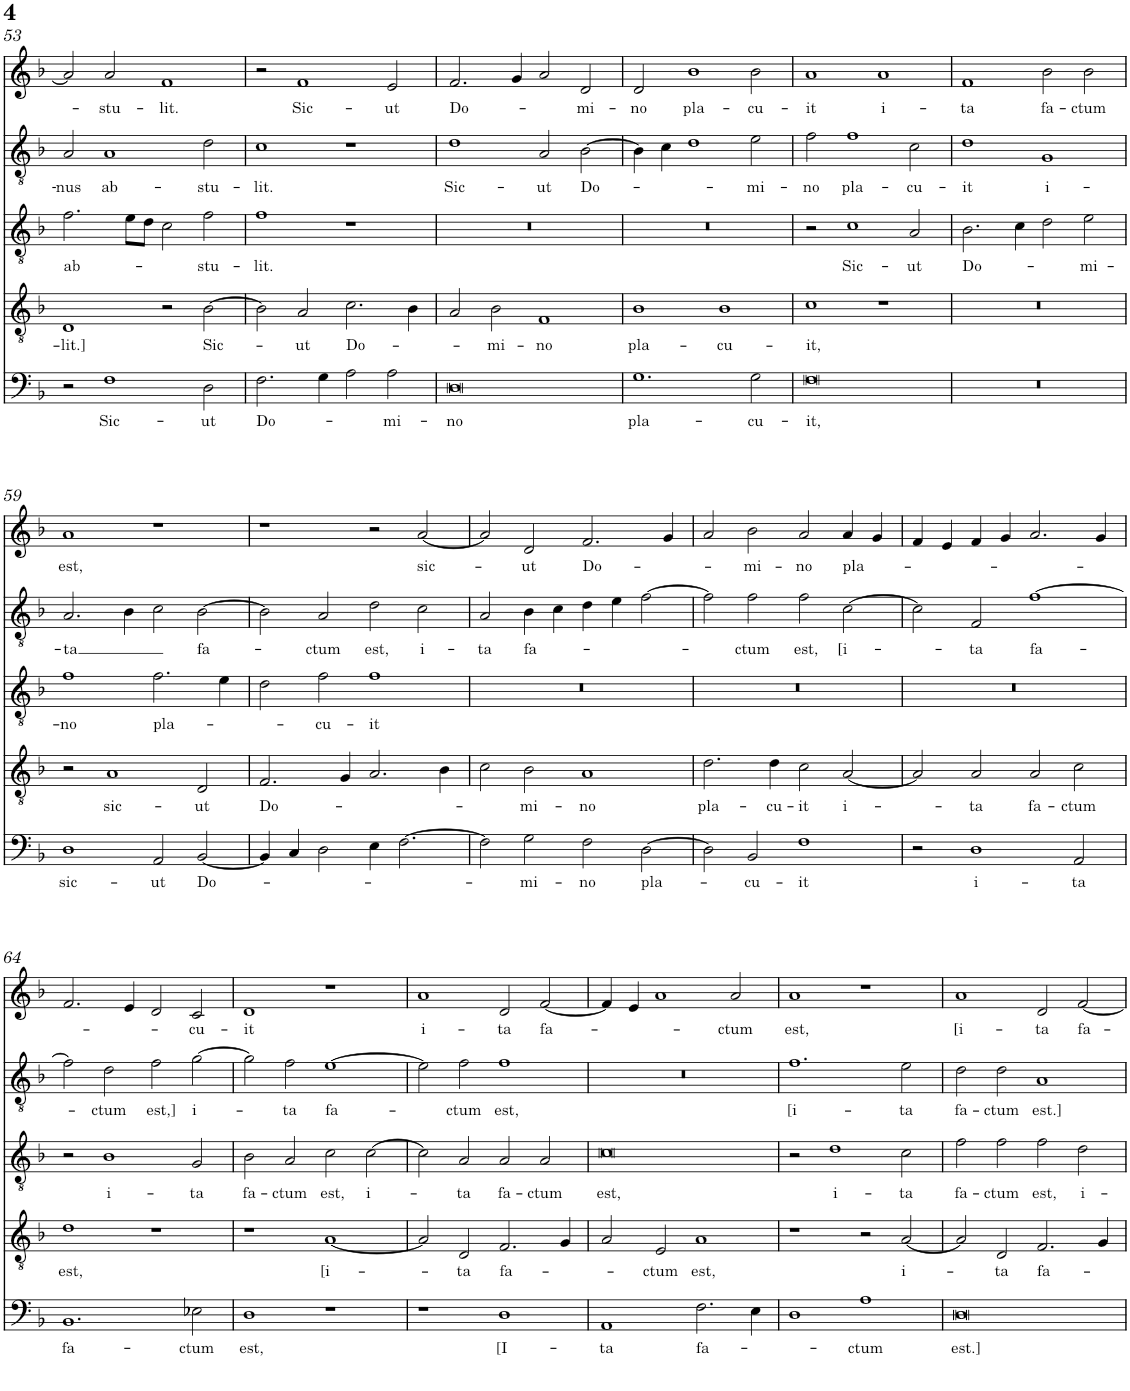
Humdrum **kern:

**kern	**text	**kern	**text	**kern	**text	**kern	**text	**kern	**text
*part5	*part5	*part4	*part4	*part3	*part3	*part2	*part2	*part1	*part1
*staff5	*staff5	*staff4	*staff4	*staff3	*staff3	*staff2	*staff2	*staff1	*staff1
*I"Piano	*	*I"Piano	*	*I"Piano	*	*I"Piano	*	*I"Piano	*
*I'Pno	*	*I'Pno	*	*I'Pno	*	*I'Pno	*	*I'Pno	*
!!LO:PB:g=z
*clefF4	*	*clefGv2	*	*clefGv2	*	*clefGv2	*	*clefG2	*
*k[b-]	*	*k[b-]	*	*k[b-]	*	*k[b-]	*	*k[b-]	*
*M4/2	*	*M4/2	*	*M4/2	*	*M4/2	*	*M4/2	*
=53	=53	=53	=53	=53	=53	=53	=53	=53	=53
!	!	!	!LO:LY:b	!	!LO:LY:b	!	!LO:LY:b	!	!
2r	.	1D	-lit.]	2.f\	ab­-	2A/	-nus	2a/]	.
!	!LO:LY:b	!	!	!	!	!	!LO:LY:b	!	!LO:LY:b
1F	Sic-	.	.	.	.	1A	ab-	2a/	-stu­-
.	.	.	.	8e\L	.	.	.	.	.
.	.	.	.	8d\J	.	.	.	.	.
!	!	!	!	!	!	!	!	!	!LO:LY:b
.	.	2r	.	2c\	.	.	.	1f	-lit.
!	!LO:LY:b	!	!LO:LY:b	!	!LO:LY:b	!	!LO:LY:b	!	!
2D\	-ut	[2B-\	Sic-	2f\	-stu­-	2d\	-stu­-	.	.
=54	=54	=54	=54	=54	=54	=54	=54	=54	=54
!	!LO:LY:b	!	!	!	!LO:LY:b	!	!LO:LY:b	!	!
2.F\	Do-	2B-\]	.	1f	-lit.	1c	-lit.	2r	.
!	!	!	!LO:LY:b	!	!	!	!	!	!LO:LY:b
.	.	2A/	-ut	.	.	.	.	1f	Sic-
4G\	.	.	.	.	.	.	.	.	.
!	!	!	!LO:LY:b	!	!	!	!	!	!
2A\	.	2.c\	Do­-	1r	.	1r	.	.	.
!	!LO:LY:b	!	!	!	!	!	!	!	!LO:LY:b
2A\	-mi­-	.	.	.	.	.	.	2e/	-ut
.	.	4B-\	.	.	.	.	.	.	.
=55	=55	=55	=55	=55	=55	=55	=55	=55	=55
!	!LO:LY:b	!	!	!	!	!	!LO:LY:b	!	!LO:LY:b
0D	-no	2A/	.	0r	.	1d	Sic-	2.f/	Do-
!	!	!	!LO:LY:b	!	!	!	!	!	!
.	.	2B-\	-mi-	.	.	.	.	.	.
.	.	.	.	.	.	.	.	4g/	.
!	!	!	!LO:LY:b	!	!	!	!LO:LY:b	!	!
.	.	1F	-no	.	.	2A/	-ut	2a/	.
!	!	!	!	!	!	!	!LO:LY:b	!	!LO:LY:b
.	.	.	.	.	.	[2B-\	Do­-	2d/	-mi-
=56	=56	=56	=56	=56	=56	=56	=56	=56	=56
!	!LO:LY:b	!	!LO:LY:b	!	!	!	!	!	!LO:LY:b
1.G	pla­-	1B-	pla­-	0r	.	4B-\]	.	2d/	-no
.	.	.	.	.	.	4c\	.	.	.
!	!	!	!	!	!	!	!	!	!LO:LY:b
.	.	.	.	.	.	1d	.	1b-	pla­-
!	!	!	!LO:LY:b	!	!	!	!	!	!
.	.	1B-	-cu­-	.	.	.	.	.	.
!	!LO:LY:b	!	!	!	!	!	!LO:LY:b	!	!LO:LY:b
2G\	-cu­-	.	.	.	.	2e\	-mi­-	2b-\	-cu-
=57	=57	=57	=57	=57	=57	=57	=57	=57	=57
!	!LO:LY:b	!	!LO:LY:b	!	!	!	!LO:LY:b	!	!LO:LY:b
0F	-it,	1c	-it,	2r	.	2f\	-no	1a	-it
!	!	!	!	!	!LO:LY:b	!	!LO:LY:b	!	!
.	.	.	.	1c	Sic­-	1f	pla-	.	.
!	!	!	!	!	!	!	!	!	!LO:LY:b
.	.	1r	.	.	.	.	.	1a	i­-
!	!	!	!	!	!LO:LY:b	!	!LO:LY:b	!	!
.	.	.	.	2A/	-ut	2c\	-cu­-	.	.
=58	=58	=58	=58	=58	=58	=58	=58	=58	=58
!	!	!	!	!	!LO:LY:b	!	!LO:LY:b	!	!LO:LY:b
0r	.	0r	.	2.B-\	Do-	1d	-it	1f	-ta
.	.	.	.	4c\	.	.	.	.	.
!	!	!	!	!	!	!	!LO:LY:b	!	!LO:LY:b
.	.	.	.	2d\	.	1G	i­-	2b-\	fa-
!	!	!	!	!	!LO:LY:b	!	!	!	!LO:LY:b
.	.	.	.	2e\	-mi­-	.	.	2b-\	-ctum
!!LO:LB:g=z
=59	=59	=59	=59	=59	=59	=59	=59	=59	=59
!	!LO:LY:b	!	!	!	!LO:LY:b	!	!LO:LY:b	!	!LO:LY:b
1D	sic-	2r	.	1f	-no	2.A/	-ta	1a	est,
!	!	!	!LO:LY:b	!	!	!	!	!	!
.	.	1A	sic­-	.	.	.	.	.	.
.	.	.	.	.	.	4B-\	.	.	.
!	!LO:LY:b	!	!	!	!LO:LY:b	!	!	!	!
2AA/	-ut	.	.	2.f\	pla-	2c\	.	1r	.
!	!LO:LY:b	!	!LO:LY:b	!	!	!	!LO:LY:b	!	!
[2BB-/	Do-	2D/	-ut	.	.	[2B-\	fa-	.	.
.	.	.	.	4e\	.	.	.	.	.
=60	=60	=60	=60	=60	=60	=60	=60	=60	=60
!	!	!	!LO:LY:b	!	!	!	!	!	!
4BB-/]	.	2.F/	Do-	2d\	.	2B-\]	.	1r	.
4C/	.	.	.	.	.	.	.	.	.
!	!	!	!	!	!LO:LY:b	!	!LO:LY:b	!	!
2D\	.	.	.	2f\	-cu­-	2A/	-ctum	.	.
.	.	4G/	.	.	.	.	.	.	.
!	!	!	!	!	!LO:LY:b	!	!LO:LY:b	!	!
4E\	.	2.A/	.	1f	-it	2d\	est,	2r	.
[2.F\	.	.	.	.	.	.	.	.	.
!	!	!	!	!	!	!	!LO:LY:b	!	!LO:LY:b
.	.	.	.	.	.	2c\	i­-	[2a/	sic-
.	.	4B-\	.	.	.	.	.	.	.
=61	=61	=61	=61	=61	=61	=61	=61	=61	=61
!	!	!	!	!	!	!	!LO:LY:b	!	!
2F\]	.	2c\	.	0r	.	2A/	-ta	2a/]	.
!	!LO:LY:b	!	!LO:LY:b	!	!	!	!LO:LY:b	!	!LO:LY:b
2G\	-mi­-	2B-\	-mi­-	.	.	4B-\	fa-	2d/	-ut
.	.	.	.	.	.	4c\	.	.	.
!	!LO:LY:b	!	!LO:LY:b	!	!	!	!	!	!LO:LY:b
2F\	-no	1A	-no	.	.	4d\	.	2.f/	Do­-
.	.	.	.	.	.	4e\	.	.	.
!	!LO:LY:b	!	!	!	!	!	!	!	!
[2D\	pla-	.	.	.	.	[2f\	.	.	.
.	.	.	.	.	.	.	.	4g/	.
=62	=62	=62	=62	=62	=62	=62	=62	=62	=62
!	!	!	!LO:LY:b	!	!	!	!	!	!
2D\]	.	2.d\	pla-	0r	.	2f\]	.	2a/	.
!	!LO:LY:b	!	!	!	!	!	!LO:LY:b	!	!LO:LY:b
2BB-/	-cu-	.	.	.	.	2f\	-ctum	2b-\	-mi-
!	!	!	!LO:LY:b	!	!	!	!	!	!
.	.	4d\	-cu-	.	.	.	.	.	.
!	!LO:LY:b	!	!LO:LY:b	!	!	!	!LO:LY:b	!	!LO:LY:b
1F	-it	2c\	-it	.	.	2f\	est,	2a/	-no
!	!	!	!LO:LY:b	!	!	!	!LO:LY:b	!	!LO:LY:b
.	.	[2A/	i­-	.	.	[2c\	[i-	4a/	pla-
.	.	.	.	.	.	.	.	4g/	.
=63	=63	=63	=63	=63	=63	=63	=63	=63	=63
2r	.	2A/]	.	0r	.	2c\]	.	4f/	.
.	.	.	.	.	.	.	.	4e/	.
!	!LO:LY:b	!	!LO:LY:b	!	!	!	!LO:LY:b	!	!
1D	i­-	2A/	-ta	.	.	2F/	-ta	4f/	.
.	.	.	.	.	.	.	.	4g/	.
!	!	!	!LO:LY:b	!	!	!	!LO:LY:b	!	!
.	.	2A/	fa-	.	.	[1f	fa-	2.a/	.
!	!LO:LY:b	!	!LO:LY:b	!	!	!	!	!	!
2AA/	-ta	2c\	-ctum	.	.	.	.	.	.
.	.	.	.	.	.	.	.	4g/	.
!!LO:LB:g=z
=64	=64	=64	=64	=64	=64	=64	=64	=64	=64
!	!LO:LY:b	!	!LO:LY:b	!	!	!	!	!	!
1.BB-	fa-	1d	est,	2r	.	2f\]	.	2.f/	.
!	!	!	!	!	!LO:LY:b	!	!LO:LY:b	!	!
.	.	.	.	1B-	i­-	2d\	-ctum	.	.
.	.	.	.	.	.	.	.	4e/	.
!	!	!	!	!	!	!	!LO:LY:b	!	!
.	.	1r	.	.	.	2f\	est,]	2d/	.
!	!LO:LY:b	!	!	!	!LO:LY:b	!	!LO:LY:b	!	!LO:LY:b
2E-X\	-ctum	.	.	2G/	-ta	[2g\	i­-	2c/	-cu-
=65	=65	=65	=65	=65	=65	=65	=65	=65	=65
!	!LO:LY:b	!	!	!	!LO:LY:b	!	!	!	!LO:LY:b
1D	est,	1r	.	2B-\	fa-	2g\]	.	1d	-it
!	!	!	!	!	!LO:LY:b	!	!LO:LY:b	!	!
.	.	.	.	2A/	-ctum	2f\	-ta	.	.
!	!	!	!LO:LY:b	!	!LO:LY:b	!	!LO:LY:b	!	!
1r	.	[1A	[i-	2c\	est,	[1e	fa-	1r	.
!	!	!	!	!	!LO:LY:b	!	!	!	!
.	.	.	.	[2c\	i­-	.	.	.	.
=66	=66	=66	=66	=66	=66	=66	=66	=66	=66
!	!	!	!	!	!	!	!	!	!LO:LY:b
1r	.	2A/]	.	2c\]	.	2e\]	.	1a	i-
!	!	!	!LO:LY:b	!	!LO:LY:b	!	!LO:LY:b	!	!
.	.	2D/	-ta	2A/	-ta	2f\	-ctum	.	.
!	!LO:LY:b	!	!LO:LY:b	!	!LO:LY:b	!	!LO:LY:b	!	!LO:LY:b
1D	[I-	2.F/	fa­-	2A/	fa-	1f	est,	2d/	-ta
!	!	!	!	!	!LO:LY:b	!	!	!	!LO:LY:b
.	.	.	.	2A/	-ctum	.	.	[2f/	fa-
.	.	4G/	.	.	.	.	.	.	.
=67	=67	=67	=67	=67	=67	=67	=67	=67	=67
!	!LO:LY:b	!	!	!	!LO:LY:b	!	!	!	!
1AA	-ta	2A/	.	0c	est,	0r	.	4f/]	.
.	.	.	.	.	.	.	.	4e/	.
!	!	!	!LO:LY:b	!	!	!	!	!	!
.	.	2E/	-ctum	.	.	.	.	1a	.
!	!LO:LY:b	!	!LO:LY:b	!	!	!	!	!	!
2.F\	fa-	1A	est,	.	.	.	.	.	.
!	!	!	!	!	!	!	!	!	!LO:LY:b
.	.	.	.	.	.	.	.	2a/	-ctum
4E\	.	.	.	.	.	.	.	.	.
=68	=68	=68	=68	=68	=68	=68	=68	=68	=68
!	!	!	!	!	!	!	!LO:LY:b	!	!LO:LY:b
1D	.	1r	.	2r	.	1.f	[i-	1a	est,
!	!	!	!	!	!LO:LY:b	!	!	!	!
.	.	.	.	1d	i-	.	.	.	.
!	!LO:LY:b	!	!	!	!	!	!	!	!
1A	-ctum	2r	.	.	.	.	.	1r	.
!	!	!	!LO:LY:b	!	!LO:LY:b	!	!LO:LY:b	!	!
.	.	[2A/	i­-	2c\	-ta	2e\	-ta	.	.
=69	=69	=69	=69	=69	=69	=69	=69	=69	=69
!	!LO:LY:b	!	!	!	!LO:LY:b	!	!LO:LY:b	!	!LO:LY:b
0D	est.]	2A/]	.	2f\	fa-	2d\	fa-	1a	[i-
!	!	!	!LO:LY:b	!	!LO:LY:b	!	!LO:LY:b	!	!
.	.	2D/	-ta	2f\	-ctum	2d\	-ctum	.	.
!	!	!	!LO:LY:b	!	!LO:LY:b	!	!LO:LY:b	!	!LO:LY:b
.	.	2.F/	fa-	2f\	est,	1A	est.]	2d/	-ta
!	!	!	!	!	!LO:LY:b	!	!	!	!LO:LY:b
.	.	.	.	2d\	i-	.	.	[2f/	fa-
.	.	4G/	.	.	.	.	.	.	.
=	=	=	=	=	=	=	=	=	=
*-	*-	*-	*-	*-	*-	*-	*-	*-	*-
